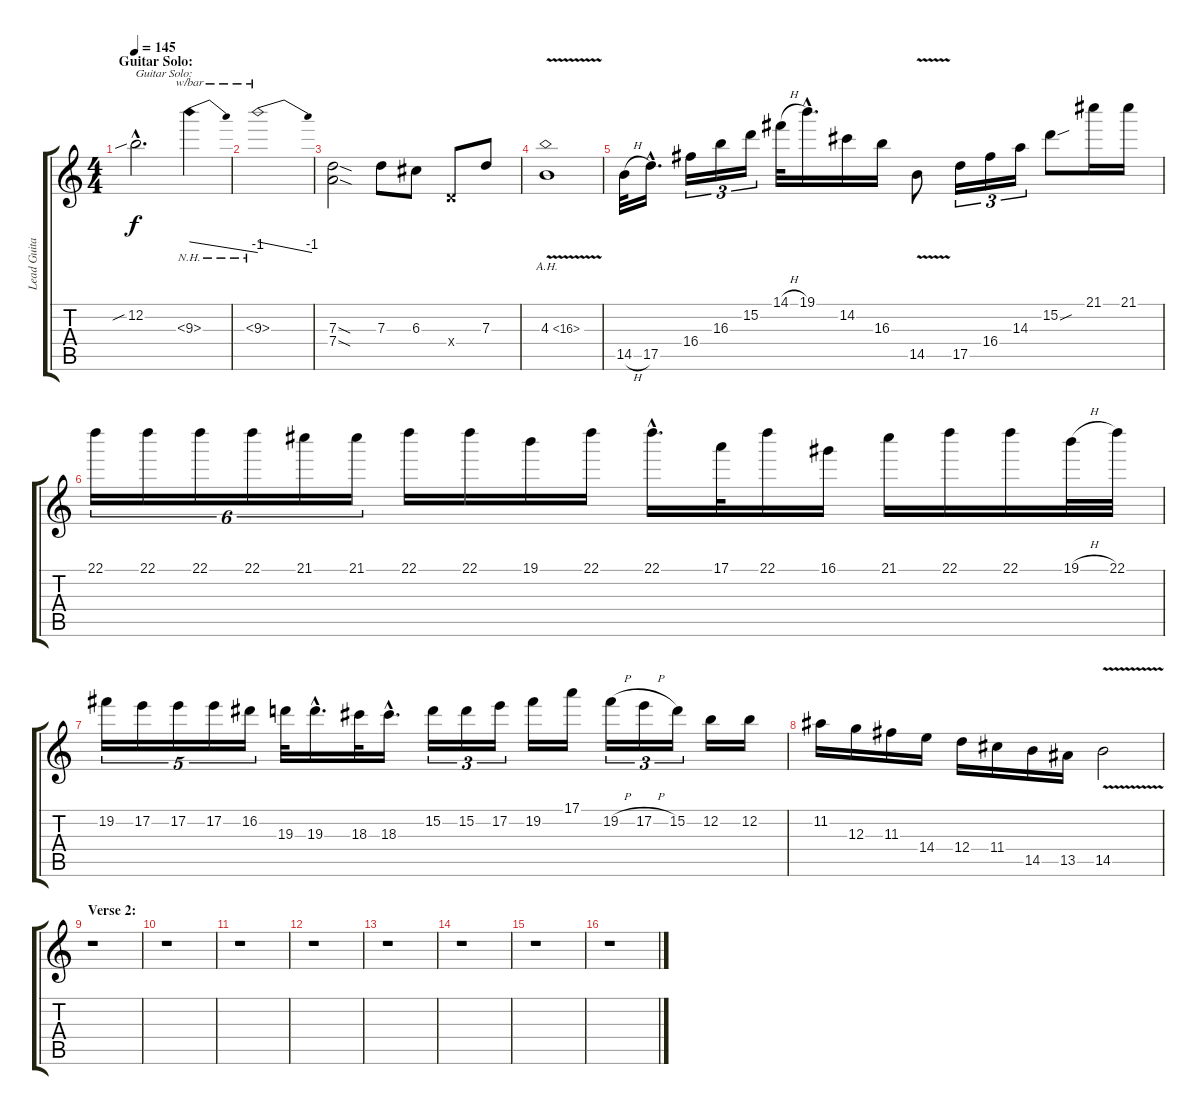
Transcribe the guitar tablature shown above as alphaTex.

\track ("Lead Guitar 1" "Lead Guita") {instrument distortionguitar}
\staff {score tabs}
\tuning (E4 B3 G3 D3 A2 E2) {hide}
\ts (4 4)
\section ("" "Guitar Solo:")
\tempo 145
\clef g2
\ks c
12.2{sib hac}.2{d txt "Guitar Solo:" dy f} 9.3{nh}.4{tbe (dive default 0 0 60 -4)} |
9.3{nh}.1{tbe (dive default 0 0 60 -4)} |
(7.3{sod} 7.4{sod}).2 7.3.8 6.3.8 0.4{x}.8 7.3.8 |
4.3{ah 12 v}.1 |
14.5{h}.32 17.5{hac}.16{d} 16.4.16{tu (3 2)} 16.3.16{tu (3 2)} 15.2.16{tu (3 2)} 14.1{h}.32 19.1{hac}.16{d} 14.2.16 16.3.16 14.5{v}.8 17.5.16{tu (3 2)} 16.4.16{tu (3 2)} 14.3.16{tu (3 2)} 15.2{sou}.8 21.1.16 21.1.16 |
22.1.16{tu (6 4)} 22.1.16{tu (6 4)} 22.1.16{tu (6 4)} 22.1.16{tu (6 4)} 21.1.16{tu (6 4)} 21.1.16{tu (6 4)} 22.1.16 22.1.16 19.1.16 22.1.16 22.1{hac}.16{d} 17.1.32 22.1.16 16.1.16 21.1.16 22.1.16 22.1.16 19.1{h}.32 22.1.32 |
19.2.16{tu (5 4)} 17.2.16{tu (5 4)} 17.2.16{tu (5 4)} 17.2.16{tu (5 4)} 16.2.16{tu (5 4)} 19.3.32 19.3{hac}.16{d} 18.3.32 18.3{hac}.16{d} 15.2.16{tu (3 2)} 15.2.16{tu (3 2)} 17.2.16{tu (3 2)} 19.2.16 17.1.16 19.2{h}.16{tu (3 2)} 17.2{h}.16{tu (3 2)} 15.2.16{tu (3 2)} 12.2.16 12.2.16 |
11.2.16 12.3.16 11.3.16 14.4.16 12.4.16 11.4.16 14.5.16 13.5.16 14.5{v}.2 |
\section ("" "Verse 2:")
r.1 |
r.1 |
r.1 |
r.1 |
r.1 |
r.1 |
r.1 |
r.1
